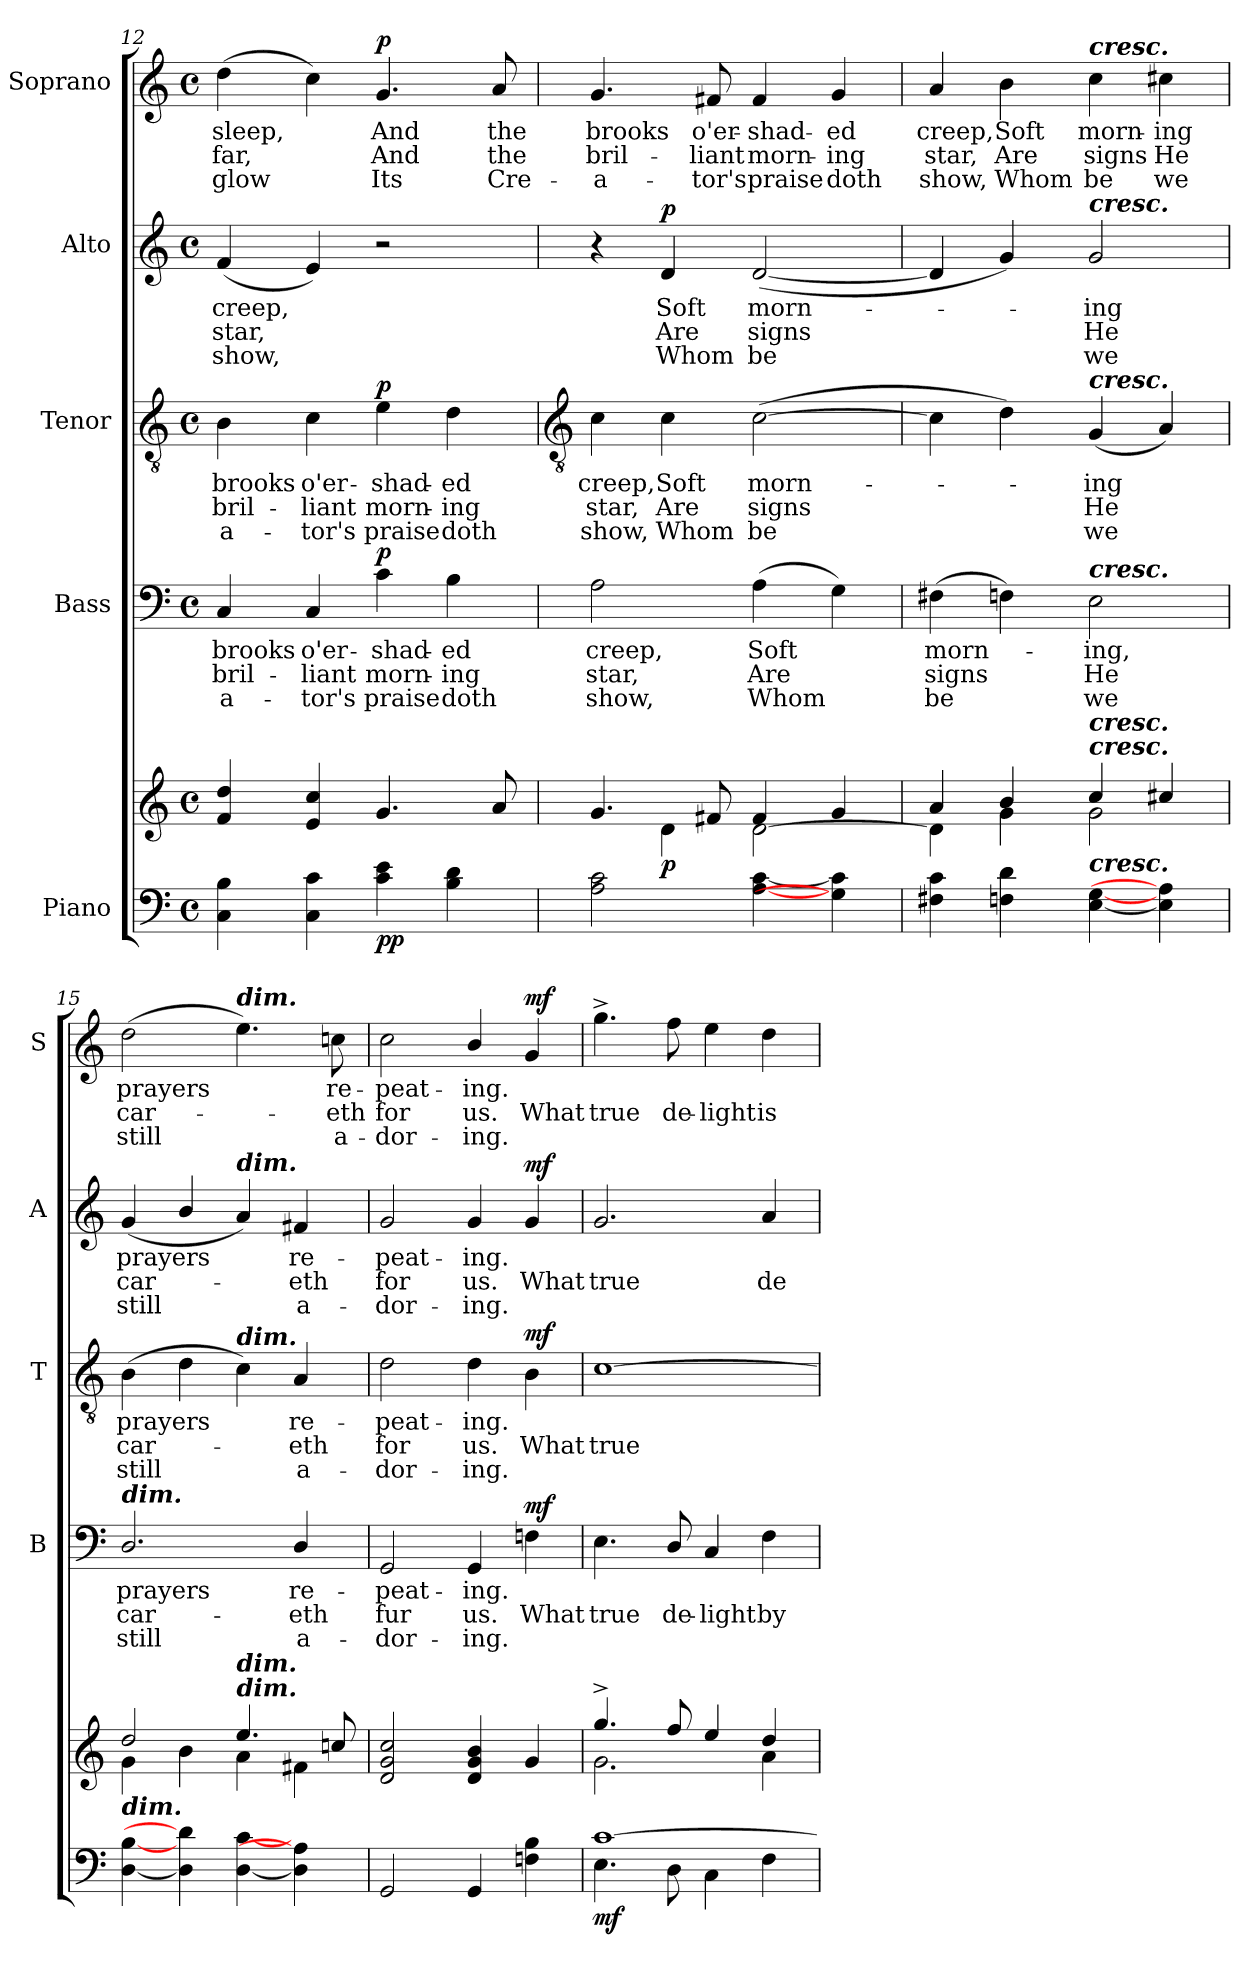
**kern	**kern	**dynam	**kern	**text	**text	**text	**dynam	**kern	**text	**text	**text	**dynam	**kern	**text	**text	**text	**dynam	**kern	**text	**text	**text	**dynam
*part5	*part5	*part5	*part4	*part4	*part4	*part4	*part4	*part3	*part3	*part3	*part3	*part3	*part2	*part2	*part2	*part2	*part2	*part1	*part1	*part1	*part1	*part1
*staff6	*staff5	*staff5/6	*staff4	*staff4	*staff4	*staff4	*staff4	*staff3	*staff3	*staff3	*staff3	*staff3	*staff2	*staff2	*staff2	*staff2	*staff2	*staff1	*staff1	*staff1	*staff1	*staff1
*I"Piano	*	*	*I"Bass	*	*	*	*	*I"Tenor	*	*	*	*	*I"Alto	*	*	*	*	*I"Soprano	*	*	*	*
*	*	*	*I'B	*	*	*	*	*I'T	*	*	*	*	*I'A	*	*	*	*	*I'S	*	*	*	*
*clefF4	*clefG2	*	*clefF4	*	*	*	*	*clefGv2	*	*	*	*	*clefG2	*	*	*	*	*clefG2	*	*	*	*
*k[]	*k[]	*	*k[]	*	*	*	*	*k[]	*	*	*	*	*k[]	*	*	*	*	*k[]	*	*	*	*
*C:	*C:	*	*C:	*	*	*	*	*C:	*	*	*	*	*C:	*	*	*	*	*C:	*	*	*	*
*M4/4	*M4/4	*	*M4/4	*	*	*	*	*M4/4	*	*	*	*	*M4/4	*	*	*	*	*M4/4	*	*	*	*
*met(c)	*met(c)	*	*met(c)	*	*	*	*	*met(c)	*	*	*	*	*met(c)	*	*	*	*	*met(c)	*	*	*	*
=12	=12	=12	=12	=12	=12	=12	=12	=12	=12	=12	=12	=12	=12	=12	=12	=12	=12	=12	=12	=12	=12	=12
*	*^	*	*	*	*	*	*	*	*	*	*	*	*	*	*	*	*	*	*	*	*	*
!	!	!	!	!	!LO:LY:b	!LO:LY:b	!LO:LY:b	!	!	!LO:LY:b	!LO:LY:b	!LO:LY:b	!	!	!LO:LY:b	!LO:LY:b	!LO:LY:b	!	!	!LO:LY:b	!LO:LY:b	!LO:LY:b	!
4C 4B	4f/ 4dd/	1ryy	.	4C	-brooks	bril-	-a-	.	4B	-brooks	bril-	-a-	.	(<4f	creep,	star,	show,	.	(>4dd	sleep,	far,	glow	.
!	!	!	!	!	!LO:LY:b	!LO:LY:b	!LO:LY:b	!	!	!LO:LY:b	!LO:LY:b	!LO:LY:b	!	!	!	!	!	!	!	!	!	!	!
4C 4c	4e/ 4cc/	.	.	4C	-o'er-	liant	tor's	.	4c	-o'er-	liant	tor's	.	4e)	.	.	.	.	4cc)	.	.	.	.
!	!	!	!LO:DY:b=2	!	!LO:LY:b	!LO:LY:b	!LO:LY:b	!	!	!LO:LY:b	!LO:LY:b	!LO:LY:b	!	!	!	!	!	!	!	!LO:LY:b	!LO:LY:b	!LO:LY:b	!
!	!	!	!LO:DY:n=1:b	!	!	!	!	!LO:DY:b	!	!	!	!	!LO:DY:b	!	!	!	!	!	!	!	!	!	!LO:DY:b
4c 4e	4.g/	.	p p	4c	shad-	-morn-	-praise	p	4e	shad-	-morn-	-praise	p	2r	.	.	.	.	4.g	And	And	Its	p
!	!	!	!	!	!LO:LY:b	!LO:LY:b	!LO:LY:b	!	!	!LO:LY:b	!LO:LY:b	!LO:LY:b	!	!	!	!	!	!	!	!	!	!	!
4B 4d	.	.	.	4B	ed	ing	doth	.	4d	ed	ing	doth	.	.	.	.	.	.	.	.	.	.	.
!	!	!	!	!	!	!	!	!	!	!	!	!	!	!	!	!	!	!	!	!LO:LY:b	!LO:LY:b	!LO:LY:b	!
.	8a/	.	.	.	.	.	.	.	.	.	.	.	.	.	.	.	.	.	8a	the	the	Cre-	.
*	*v	*v	*	*	*	*	*	*	*	*	*	*	*	*	*	*	*	*	*	*	*	*	*
!!LO:LB:g=z
=13	=13	=13	=13	=13	=13	=13	=13	=13	=13	=13	=13	=13	=13	=13	=13	=13	=13	=13	=13	=13	=13	=13
*	*	*	*	*	*	*	*	*clefGv2	*	*	*	*	*	*	*	*	*	*	*	*	*	*
*^	*^	*	*	*	*	*	*	*	*	*	*	*	*	*	*	*	*	*	*	*	*	*
*	*	*	*^	*	*	*	*	*	*	*	*	*	*	*	*	*	*	*	*	*	*	*	*	*
!	!	!	!	!	!	!	!LO:LY:b	!LO:LY:b	!LO:LY:b	!	!	!LO:LY:b	!LO:LY:b	!LO:LY:b	!	!	!	!	!	!	!	!LO:LY:b	!LO:LY:b	!LO:LY:b	!
1ryy	2A\ 2c\	4.g/	1ryy	4ryy	.	2A	creep,	star,	show,	.	4c	creep,	star,	show,	.	4r	.	.	.	.	4.g	-brooks	bril-	-a-	.
!	!	!	!	!	!LO:DY:b	!	!	!	!	!	!	!LO:LY:b	!LO:LY:b	!LO:LY:b	!	!	!LO:LY:b	!LO:LY:b	!LO:LY:b	!LO:DY:b	!	!	!	!	!
.	.	.	.	4d\	p	.	.	.	.	.	4c	Soft	Are	Whom	.	4d	Soft	Are	Whom	p	.	.	.	.	.
!	!	!	!	!	!	!	!	!	!	!	!	!	!	!	!	!	!	!	!	!	!	!LO:LY:b	!LO:LY:b	!LO:LY:b	!
.	.	8f#X/	.	.	.	.	.	.	.	.	.	.	.	.	.	.	.	.	.	.	8f#X	-o'er-	-liant	tor's	.
!	!	!	!	!	!	!	!LO:LY:b	!LO:LY:b	!LO:LY:b	!	!	!LO:LY:b	!LO:LY:b	!LO:LY:b	!	!	!LO:LY:b	!LO:LY:b	!LO:LY:b	!	!	!LO:LY:b	!LO:LY:b	!LO:LY:b	!
.	[4A\ [4c\	4f#/	.	[2d\	.	(>4A	Soft	Are	Whom	.	(>[2c	morn-	signs	be	.	(<[2d	morn-	signs	be	.	4f#	shad-	-morn-	-praise	.
!	!	!	!	!	!	!	!	!	!	!	!	!	!	!	!	!	!	!	!	!	!	!LO:LY:b	!LO:LY:b	!LO:LY:b	!
.	4G\] 4c\]	4g/	.	.	.	4G)	.	.	.	.	.	.	.	.	.	.	.	.	.	.	4g	ed	ing	doth	.
=14	=14	=14	=14	=14	=14	=14	=14	=14	=14	=14	=14	=14	=14	=14	=14	=14	=14	=14	=14	=14	=14	=14	=14	=14	=14
!	!	!	!	!	!	!	!LO:LY:b	!LO:LY:b	!LO:LY:b	!	!	!	!	!	!	!	!	!	!	!	!	!LO:LY:b	!LO:LY:b	!LO:LY:b	!
1ryy	4F#X\ 4c\	4a/	1ryy	4d\]	.	(>4F#X	morn-	signs	be	.	4c]	.	.	.	.	4d]	.	.	.	.	4a	creep,	star,	show,	.
!	!	!	!	!	!	!	!	!	!	!	!	!	!	!	!	!	!	!	!	!	!	!LO:LY:b	!LO:LY:b	!LO:LY:b	!
.	4Fn\ 4d\	4b/	.	4g\	.	4Fn)	.	.	.	.	4d)	.	.	.	.	4g)	.	.	.	.	4b	Soft	Are	Whom	.
!	!	!	!	!	!	!	!	!	!	!	!	!	!	!	!	!	!	!	!	!	!LO:TX:a:Bi:t=cresc.	!	!	!	!
!	!	!	!	!	!	!	!	!	!	!	!	!	!	!	!	!LO:TX:a:Bi:t=cresc.	!	!	!	!	!	!	!	!	!
!	!	!	!	!	!	!	!	!	!	!	!LO:TX:a:Bi:t=cresc.	!	!	!	!	!	!	!	!	!	!	!	!	!	!
!	!	!	!	!	!	!LO:TX:a:Bi:t=cresc.	!	!	!	!	!	!	!	!	!	!	!	!	!	!	!	!	!	!	!
!	!	!LO:TX:a:Bi:t=cresc.	!	!	!	!	!	!	!	!	!	!	!	!	!	!	!	!	!	!	!	!	!	!	!
!	!	!LO:TX:a:Bi:t=cresc.	!	!	!	!	!	!	!	!	!	!	!	!	!	!	!	!	!	!	!	!	!	!	!
!	!LO:TX:a:Bi:t=cresc.	!	!	!	!	!	!	!	!	!	!	!	!	!	!	!	!	!	!	!	!	!	!	!	!
!	!	!	!	!	!	!	!LO:LY:b	!LO:LY:b	!LO:LY:b	!	!	!LO:LY:b	!LO:LY:b	!LO:LY:b	!	!	!LO:LY:b	!LO:LY:b	!LO:LY:b	!	!	!LO:LY:b	!LO:LY:b	!LO:LY:b	!
.	[4E\ [4G\	4cc/	.	2g\	.	2E	ing,	He	we	.	(<4G	ing	He	we	.	2g	ing	He	we	.	4cc	morn-	-signs	be	.
!	!	!	!	!	!	!	!	!	!	!	!	!	!	!	!	!	!	!	!	!	!	!LO:LY:b	!LO:LY:b	!LO:LY:b	!
.	4E\] 4A\]	4cc#X/	.	.	.	.	.	.	.	.	4A)	.	.	.	.	.	.	.	.	.	4cc#X	ing	He	we	.
=15	=15	=15	=15	=15	=15	=15	=15	=15	=15	=15	=15	=15	=15	=15	=15	=15	=15	=15	=15	=15	=15	=15	=15	=15	=15
!	!	!	!	!	!	!LO:TX:a:Bi:t=dim.	!	!	!	!	!	!	!	!	!	!	!	!	!	!	!	!	!	!	!
!LO:TX:a:Bi:t=dim.	!	!	!	!	!	!	!	!	!	!	!	!	!	!	!	!	!	!	!	!	!	!	!	!	!
!	!	!	!	!	!	!	!LO:LY:b	!LO:LY:b	!LO:LY:b	!	!	!LO:LY:b	!LO:LY:b	!LO:LY:b	!	!	!LO:LY:b	!LO:LY:b	!LO:LY:b	!	!	!LO:LY:b	!LO:LY:b	!LO:LY:b	!
1ryy	[4D\ [4B\	2dd/	1ryy	4g\	.	2.D/	prayers	car-	-still	.	(>4B	prayers	car-	still	.	(<4g	prayers	car-	still	.	(>2dd	prayers	car-	still	.
.	4D\] 4d\]	.	.	4b\	.	.	.	.	.	.	4d	.	.	.	.	4b/	.	.	.	.	.	.	.	.	.
!	!	!	!	!	!	!	!	!	!	!	!	!	!	!	!	!	!	!	!	!	!LO:TX:a:Bi:t=dim.	!	!	!	!
!	!	!	!	!	!	!	!	!	!	!	!	!	!	!	!	!LO:TX:a:Bi:t=dim.	!	!	!	!	!	!	!	!	!
!	!	!	!	!	!	!	!	!	!	!	!LO:TX:a:Bi:t=dim.	!	!	!	!	!	!	!	!	!	!	!	!	!	!
!	!	!LO:TX:a:Bi:t=dim.	!	!	!	!	!	!	!	!	!	!	!	!	!	!	!	!	!	!	!	!	!	!	!
!	!	!LO:TX:a:Bi:t=dim.	!	!	!	!	!	!	!	!	!	!	!	!	!	!	!	!	!	!	!	!	!	!	!
.	[4D\ [4c\	4.ee/	.	4a\	.	.	.	.	.	.	4c)	.	.	.	.	4a)	.	.	.	.	4.ee)	.	.	.	.
!	!	!	!	!	!	!	!LO:LY:b	!LO:LY:b	!LO:LY:b	!	!	!LO:LY:b	!LO:LY:b	!LO:LY:b	!	!	!LO:LY:b	!LO:LY:b	!LO:LY:b	!	!	!	!	!	!
.	4D\] 4A\]	.	.	4f#X\	.	4D/	re-	-eth	a-	.	4A	re-	-eth	a-	.	4f#X	re-	-eth	a-	.	.	.	.	.	.
!	!	!	!	!	!	!	!	!	!	!	!	!	!	!	!	!	!	!	!	!	!	!LO:LY:b	!LO:LY:b	!LO:LY:b	!
.	.	8ccn/	.	.	.	.	.	.	.	.	.	.	.	.	.	.	.	.	.	.	8ccn	re-	-eth	a-	.
=16	=16	=16	=16	=16	=16	=16	=16	=16	=16	=16	=16	=16	=16	=16	=16	=16	=16	=16	=16	=16	=16	=16	=16	=16	=16
!	!	!	!	!	!	!	!LO:LY:b	!LO:LY:b	!LO:LY:b	!	!	!LO:LY:b	!LO:LY:b	!LO:LY:b	!	!	!LO:LY:b	!LO:LY:b	!LO:LY:b	!	!	!LO:LY:b	!LO:LY:b	!LO:LY:b	!
1ryy	2GG/	2d/ 2g/ 2cc/	1ryy	1ryy	.	2GG	-peat-	-fur	dor-	.	2d	-peat-	-for	dor-	.	2g	-peat-	-for	dor-	.	2cc	-peat-	-for	dor-	.
!	!	!	!	!	!	!	!LO:LY:b	!LO:LY:b	!LO:LY:b	!	!	!LO:LY:b	!LO:LY:b	!LO:LY:b	!	!	!LO:LY:b	!LO:LY:b	!LO:LY:b	!	!	!LO:LY:b	!LO:LY:b	!LO:LY:b	!
.	4GG/	4d/ 4g/ 4b/	.	.	.	4GG	-ing.	us.	ing.	.	4d	-ing.	us.	ing.	.	4g	-ing.	us.	ing.	.	4b/	-ing.	us.	ing.	.
!	!	!	!	!	!LO:DY:b=2	!	!	!LO:LY:b	!	!	!	!	!LO:LY:b	!	!	!	!	!LO:LY:b	!	!	!	!	!LO:LY:b	!	!
!	!	!	!	!	!LO:DY:n=1:b	!	!	!	!	!LO:DY:b	!	!	!	!	!LO:DY:b	!	!	!	!	!LO:DY:b	!	!	!	!	!LO:DY:b
.	4Fn\ 4B\	4g/	.	.	mf mf	4Fn	.	What	.	mf	4B	.	What	.	mf	4g	.	What	.	mf	4g	.	What	.	mf
=17	=17	=17	=17	=17	=17	=17	=17	=17	=17	=17	=17	=17	=17	=17	=17	=17	=17	=17	=17	=17	=17	=17	=17	=17	=17
!	!	!	!	!	!LO:DY:b=2	!	!	!LO:LY:b	!	!	!	!	!LO:LY:b	!	!	!	!	!LO:LY:b	!	!	!	!	!LO:LY:b	!	!
[1c	4.E\	4.gg^/	2.g\	1ryy	mf	4.E	.	true	.	.	[1c	.	true	.	.	2.g	.	true	.	.	4.gg^	.	true	.	.
!	!	!	!	!	!	!	!	!LO:LY:b	!	!	!	!	!	!	!	!	!	!	!	!	!	!	!LO:LY:b	!	!
.	8D\	8ff/	.	.	.	8D/	.	de-	.	.	.	.	.	.	.	.	.	.	.	.	8ff	.	de-	.	.
!	!	!	!	!	!	!	!	!LO:LY:b	!	!	!	!	!	!	!	!	!	!	!	!	!	!	!LO:LY:b	!	!
.	4C\	4ee/	.	.	.	4C	.	-light	.	.	.	.	.	.	.	.	.	.	.	.	4ee	.	-light	.	.
!	!	!	!	!	!	!	!	!LO:LY:b	!	!	!	!	!	!	!	!	!	!LO:LY:b	!	!	!	!	!LO:LY:b	!	!
.	4F\	4dd/	4a\	.	.	4F	.	by	.	.	.	.	.	.	.	4a	.	de-	.	.	4dd	.	is	.	.
*v	*v	*	*	*	*	*	*	*	*	*	*	*	*	*	*	*	*	*	*	*	*	*	*	*	*
*	*v	*v	*v	*	*	*	*	*	*	*	*	*	*	*	*	*	*	*	*	*	*	*	*	*
=	=	=	=	=	=	=	=	=	=	=	=	=	=	=	=	=	=	=	=	=	=	=
*-	*-	*-	*-	*-	*-	*-	*-	*-	*-	*-	*-	*-	*-	*-	*-	*-	*-	*-	*-	*-	*-	*-
